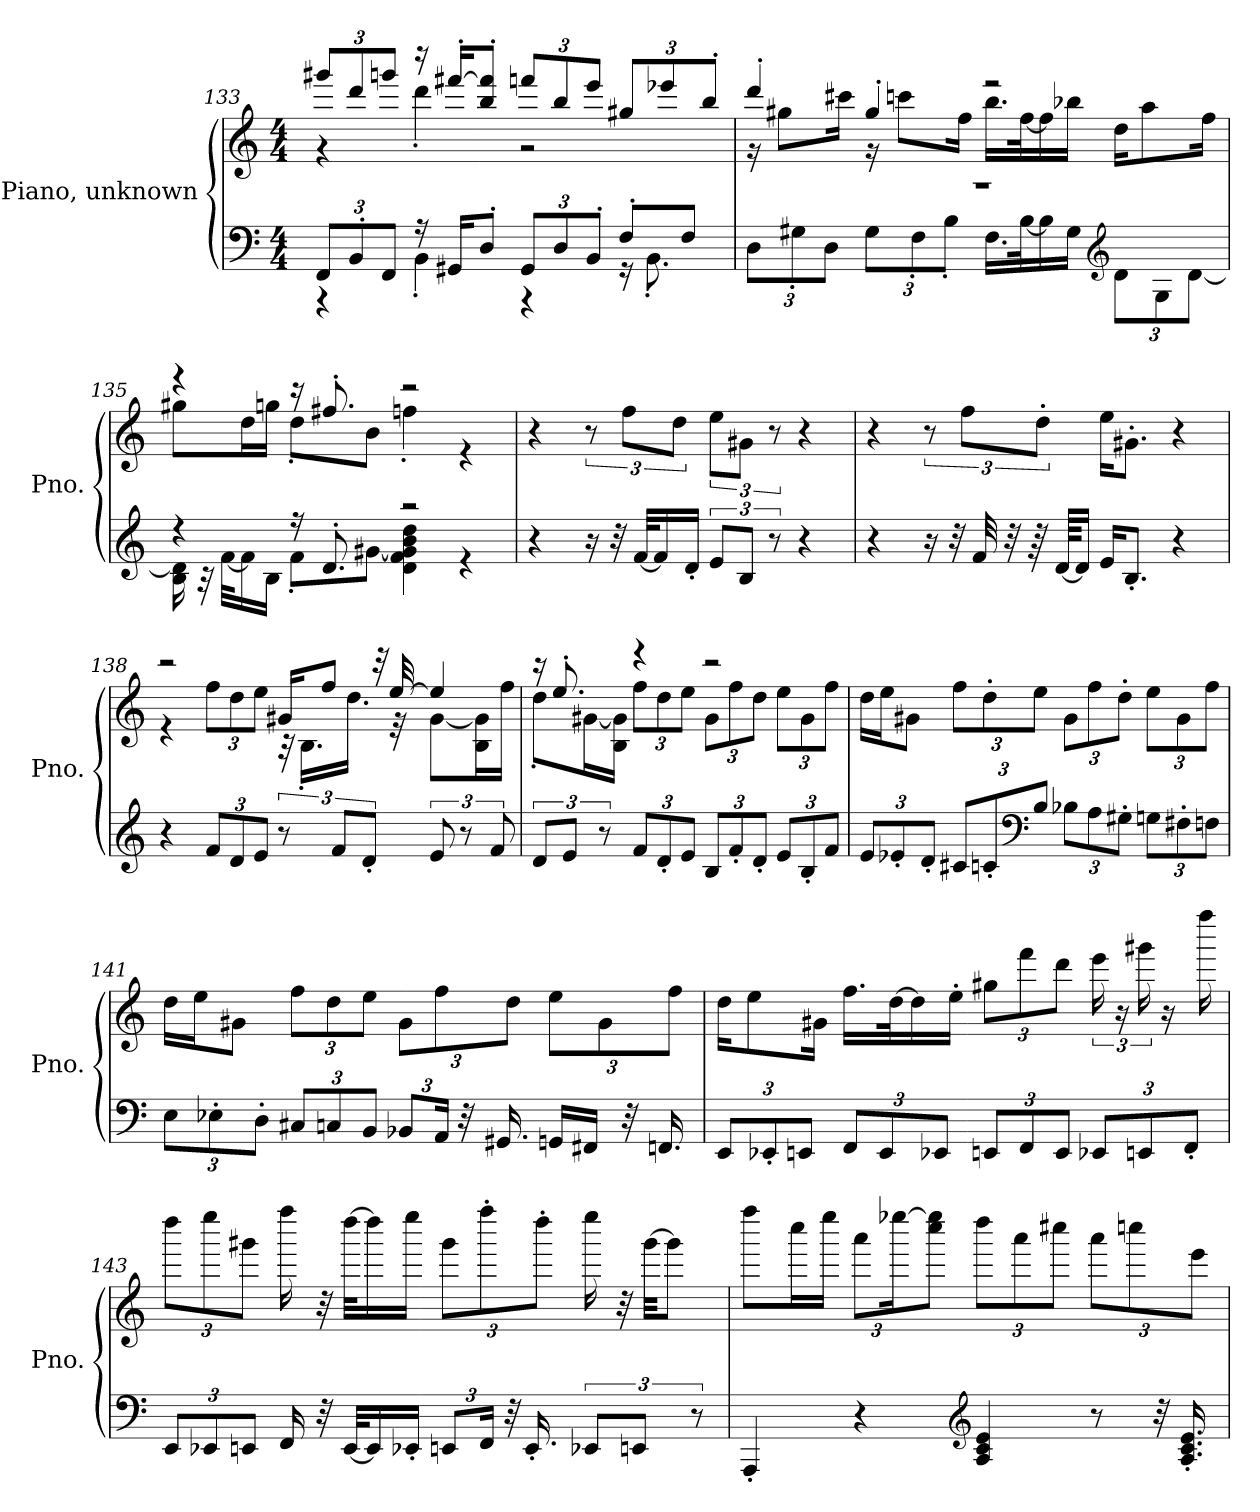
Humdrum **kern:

**kern	**kern
*part1	*part1
*staff2	*staff1
*I"Piano, unknown	*
*I'Pno.	*
*clefF4	*clefG2
*k[]	*k[]
*M4/4	*M4/4
*Xbrackettup	*Xbrackettup
=133	=133
*^	*^
12FF/L	4r	12ggg#X/L	4r
12BB'/	.	12ddd/	.
12FF/J	.	12gggn/J	.
16r	4BB'\	16r	4ddd'\
16GG#X/KL	.	[16fff#X'/KL	.
8D'/J	.	8bb/' 8fff#/]'J	.
12GG#/L	4r	12fffn/L	2r
12D/	.	12bb/	.
12BB'/J	.	12eee/J	.
8F'/L	16r	12gg#X/L	.
.	8.BB'\	.	.
.	.	12eee-X/	.
8F/J	.	.	.
.	.	12bb'/J	.
!!LO:PB:g=z	!!
=134	=134	=134	=134
1r	12D\L	4ddd'/	16r
.	.	.	8gg#X\L
.	12G#X'\	.	.
.	12D\J	.	.
.	.	.	16ccc#X\Jk
.	12G#\L	4gg#'/	16r
.	.	.	8cccn\L
.	12F'\	.	.
.	12B'\J	.	.
.	.	.	16ff\Jk
.	16.F\LL	2r	16.bb\LL
.	[32B\K	.	[32ff\K
.	16B\]	.	16ff\]
.	16G#\JJ	.	16bb-X\JJ
*clefG2	*	*	*
.	12d\L	.	16dd\KL
.	.	.	8aa\
.	12G#\	.	.
.	[12d\J	.	.
.	.	.	16ff\Jk
=135	=135	=135	=135
4r	16B\ 16d\]	4r	8gg#X\L
.	32r	.	.
.	[32f\KLL	.	.
.	16f\]	.	16dd\L
.	16B\JJ	.	16ggn\JJ
16r	8f'\L	16r	8dd'\L
8.d'/	.	8.ff#X'/	.
.	[8g#X\J	.	8b\J
2r	4d\ 4f\ 4g#\] 4b\ 4dd\	2r	4ffn'\
.	4r	.	4r
*v	*v	*	*
*	*v	*v
!!LO:LB:g=z
=136	=136
4r	4r
*	*brackettup
16r	12r
32r	.
.	12ff\L
[32f/KLL	.
16f/]	.
.	12dd\J
16d'/JJ	.
*brackettup	*
12e/L	12ee\L
12B/J	12g#X\J
12r	12r
4r	4r
=137	=137
4r	4r
16r	12r
32r	.
.	12ff\L
32f/	.
32r	.
64r	.
.	12dd'\J
[64d/KKLL	.
16d/JJ]	.
16e/KL	16ee\KL
8.B'/J	8.g#X'\J
4r	4r
=138	=138
*	*^
4r	2r	4r
*Xbrackettup	*	*Xbrackettup
12f/L	.	12ff\L
12d/	.	12dd\
12e/J	.	12ee\J
*brackettup	*	*
12r	16g#X/KL	32r
.	.	16.B'\LL
.	8ff/J	.
12f/L	.	.
.	.	16.dd\JJ
12d'/J	.	.
.	32r	.
.	[32ee/	32r
12e/	4ee/]	[8g#\L
12r	.	.
.	.	16B\ 16g#\]L
12f/	.	.
.	.	16ff\JJ
!!LO:LB:g=z	!!
=139	=139	=139
12d/L	16r	8dd'\L
.	8.ee'/	.
12e/J	.	.
.	.	[16g#X\L
12r	.	.
.	.	16B\ 16g#\]JJ
*Xbrackettup	*	*
12f/L	4r	12ff\L
12d'/	.	12dd\
12e/J	.	12ee\J
12B/L	2r	12g#\L
12f'/	.	12ff\
12d'/J	.	12dd\J
12e/L	.	12ee\L
12B'/	.	12g#\
12f/J	.	12ff\J
*	*v	*v
=140	=140
12e/L	16dd\LL
.	16ee\J
12e-X'/	.
.	8g#X\J
12d'/J	.
12c#X/L	12ff\L
12cn'/	12dd'\
*clefF4	*
12B/J	12ee\J
12B-X\L	12g#\L
12A\	12ff\
12G#X'\J	12dd'\J
12Gn\L	12ee\L
12F#X'\	12g#\
12Fn\J	12ff\J
!!LO:LB:g=z
=141	=141
12E\L	16dd\LL
.	16ee\J
12E-X'\	.
.	8g#X\J
12D'\J	.
12C#X/L	12ff\L
12Cn/	12dd\
12BB/J	12ee\J
12BB-X/L	12g#\L
24AA/Jk	12ff\
32r	.
16.GG#X/	.
.	12dd\J
16GGn/LL	12ee\L
16FF#X/JJ	.
.	12g#\
32r	.
16.FFn/	.
.	12ff\J
=142	=142
12EE/L	16dd\KL
.	8ee\
12EE-X'/	.
12EEn/J	.
.	16g#X\Jk
12FF/L	16.ff\LL
12EE/	.
.	[32dd\K
.	16dd\]
12EE-X/J	.
.	16ee'\JJ
12EEn/L	12gg#X\L
12FF/	12fff\
12EE/J	12ddd\J
*	*brackettup
12EE-X/L	24eee\
.	24r
12EEn/	24ggg#X\
.	16r
12FF'/J	.
.	16ffff\
!!LO:LB:g=z
=143	=143
*	*Xbrackettup
12EE/L	12dddd\L
12EE-X/	12eeee\
12EEn/J	12ggg#X\J
16FF/	16ffff\
32r	32r
[32EE/KLL	[32dddd\KLL
16EE/]	16dddd\]
16EE-X'/JJ	16eeee\JJ
12EEn/L	12ggg#\L
24FF/Jk	12ffff'\
32r	.
16.EE'/	.
.	12dddd'\J
*brackettup	*
12EE-X/L	16eeee\
.	32r
12EEn/J	.
.	[32ggg#\KKL
.	8ggg#\J]
12r	.
=144	=144
4AAA'/	8ffff\L
.	16cccc\L
.	16eeee\JJ
4r	12aaa\L
.	[24eeee-X\K
.	8cccc\ 8eeee-\]J
*clefG2	*
4A/ 4c/ 4e/	12dddd\L
.	12aaa\
.	12cccc#X\J
8r	12aaa\L
.	12ccccn\
32r	.
16.A/' 16.c/' 16.e/'	.
.	12eee\J
=	=
*-	*-
